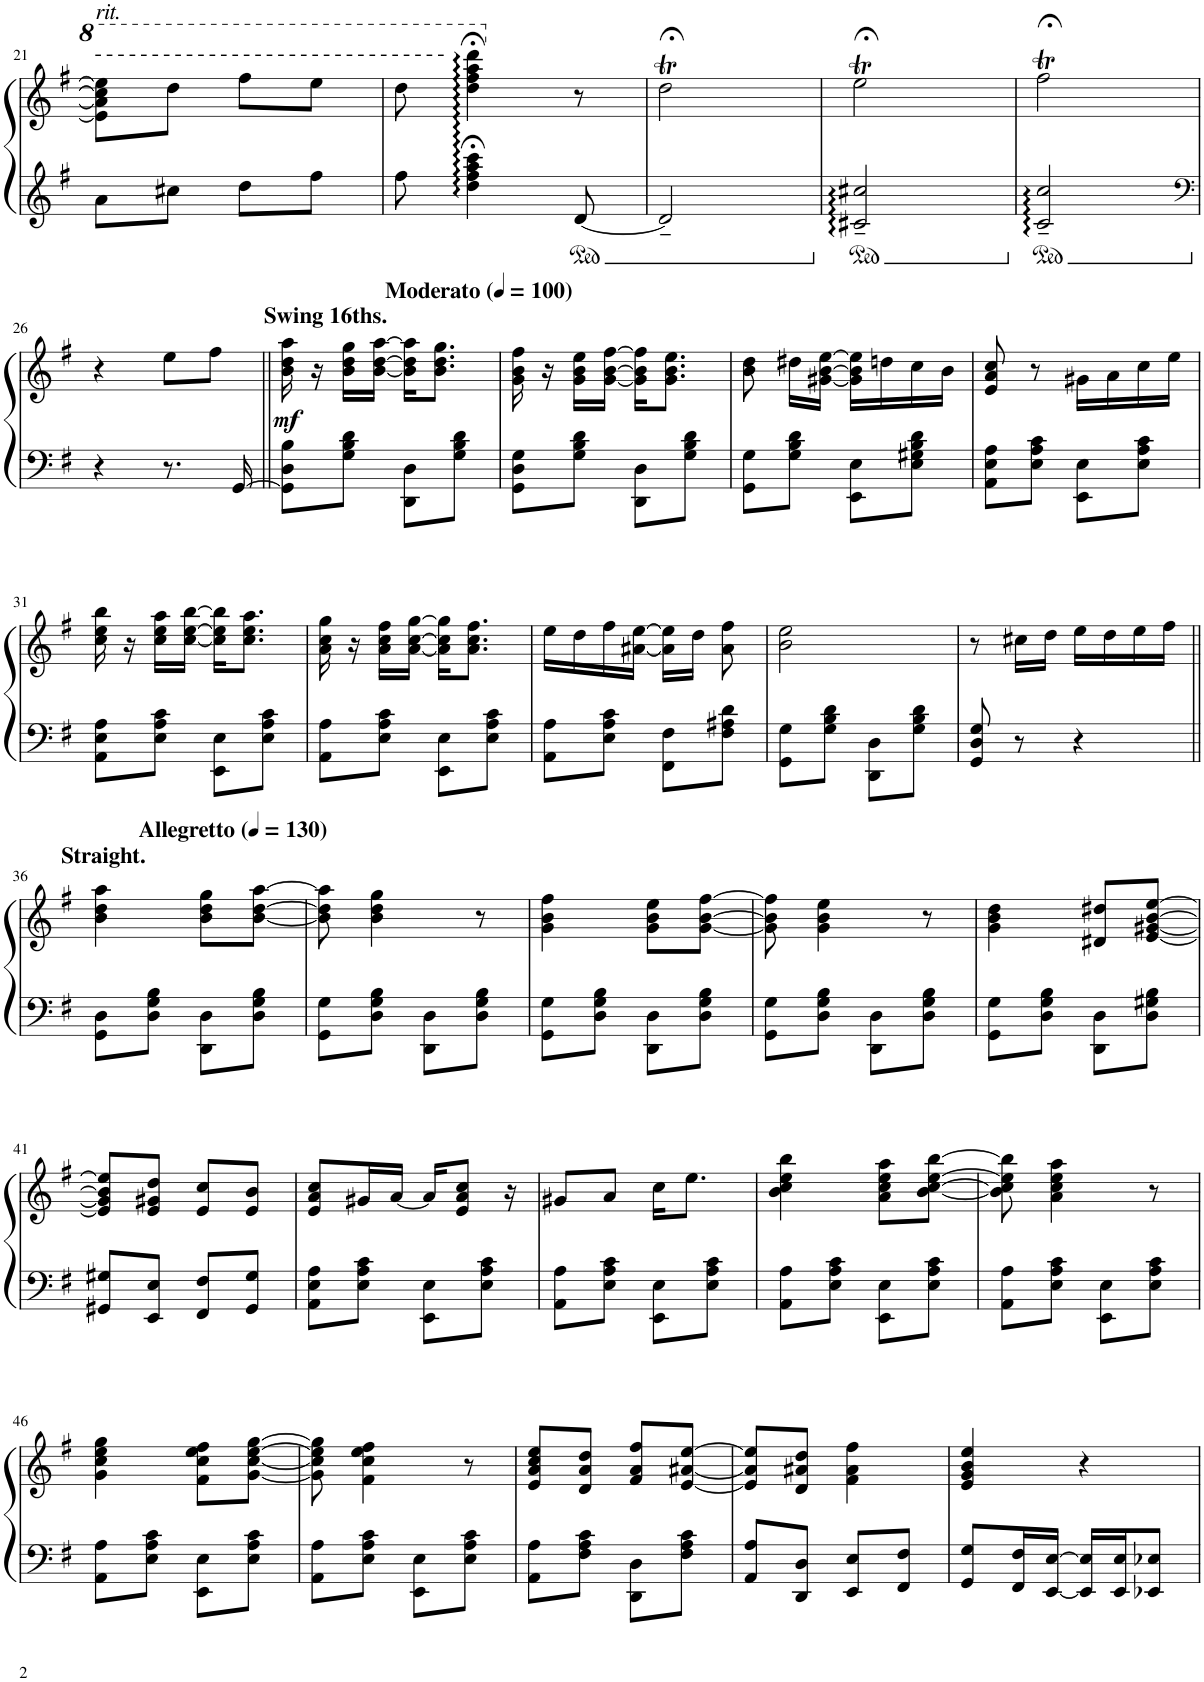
**kern	**kern	**dynam
*part1	*part1	*part1
*staff2	*staff1	*staff1/2
*I"P1	*	*
!!LO:PB:g=z
*clefG2	*clefG2	*
*k[f#]	*k[f#]	*
*G:	*G:	*
*M2/4	*M2/4	*
=21	=21	=21
!	!LO:TX:a:i:t=rit.	!
8a\L	8ee\] 8aa\] 8ccc\] 8eee\]L	.
8cc#X\J	8ddd\J	.
8dd\L	8fff#\L	.
8ff#\J	8eee\J	.
=22	=22	=22
8ff#\	8ddd\	.
4dd\;< 4ff#\;< 4aa\;< 4ccc\;<	4ddd\;< 4fff#\;< 4aaa\;< 4dddd\;<	.
[8d/	8r	.
=23	=23	=23
2d~/]	2dd;<T\	.
=24	=24	=24
2c#X/~ 2cc#X/~	2ee;<T\	.
=25	=25	=25
2c/~ 2cc/~	2ff#;<t\	.
!!LO:LB:g=z
=26	=26	=26
*clefF4	*	*
4r	4r	.
8.r	8ee\L	.
.	8ff#\J	.
[16GG/	.	.
=27||	=27||	=27||
*	*MM100	*
!	!LO:TX:a:B:t=Moderato	!
!	!LO:TX:a:B:t=Swing 16ths.	!
!	!	!LO:DY:b
8GG\] 8D\ 8B\L	16b\ 16dd\ 16aa\	mf
.	16r	.
8G\ 8B\ 8d\J	16b\ 16dd\ 16gg\LL	.
.	[16b\ [16dd\ [16aa\JJ	.
8DD\ 8D\L	16b\] 16dd\] 16aa\]KL	.
.	8.b\ 8.dd\ 8.gg\J	.
8G\ 8B\ 8d\J	.	.
=28	=28	=28
8GG\ 8D\ 8G\L	16g\ 16b\ 16ff#\	.
.	16r	.
8G\ 8B\ 8d\J	16g\ 16b\ 16ee\LL	.
.	[16g\ [16b\ [16ff#\JJ	.
8DD\ 8D\L	16g\] 16b\] 16ff#\]KL	.
.	8.g\ 8.b\ 8.ee\J	.
8G\ 8B\ 8d\J	.	.
=29	=29	=29
8GG\ 8G\L	8b\ 8dd\	.
8G\ 8B\ 8d\J	16dd#X\LL	.
.	[16g#X\ [16b\ [16ee\JJ	.
8EE\ 8E\L	16g#\] 16b\] 16ee\]LL	.
.	16ddn\	.
8E\ 8G#X\ 8B\ 8d\J	16cc\	.
.	16b\JJ	.
=30	=30	=30
8AA\ 8E\ 8A\L	8e/ 8a/ 8cc/	.
8E\ 8A\ 8c\J	8r	.
8EE\ 8E\L	16g#X\LL	.
.	16a\	.
8E\ 8A\ 8c\J	16cc\	.
.	16ee\JJ	.
!!LO:LB:g=z
=31	=31	=31
8AA\ 8E\ 8A\L	16cc\ 16ee\ 16bb\	.
.	16r	.
8E\ 8A\ 8c\J	16cc\ 16ee\ 16aa\LL	.
.	[16cc\ [16ee\ [16bb\JJ	.
8EE\ 8E\L	16cc\] 16ee\] 16bb\]KL	.
.	8.cc\ 8.ee\ 8.aa\J	.
8E\ 8A\ 8c\J	.	.
=32	=32	=32
8AA\ 8A\L	16a\ 16cc\ 16gg\	.
.	16r	.
8E\ 8A\ 8c\J	16a\ 16cc\ 16ff#\LL	.
.	[16a\ [16cc\ [16gg\JJ	.
8EE\ 8E\L	16a\] 16cc\] 16gg\]KL	.
.	8.a\ 8.cc\ 8.ff#\J	.
8E\ 8A\ 8c\J	.	.
=33	=33	=33
8AA\ 8A\L	16ee\LL	.
.	16dd\	.
8E\ 8A\ 8c\J	16ff#\	.
.	[16a#X\ [16ee\JJ	.
8FF#\ 8F#\L	16a#\] 16ee\]LL	.
.	16dd\JJ	.
8F#\ 8A#X\ 8d\J	8a#\ 8ff#\	.
=34	=34	=34
8GG\ 8G\L	2b\ 2ee\	.
8G\ 8B\ 8d\J	.	.
8DD\ 8D\L	.	.
8G\ 8B\ 8d\J	.	.
=35	=35	=35
8GG/ 8D/ 8G/	8r	.
8r	16cc#X\LL	.
.	16dd\JJ	.
4r	16ee\LL	.
.	16dd\	.
.	16ee\	.
.	16ff#\JJ	.
!!LO:LB:g=z
=36||	=36||	=36||
*	*MM130	*
!	!LO:TX:a:B:t=Allegretto	!
!	!LO:TX:a:B:t=Straight.	!
8GG\ 8D\L	4b\ 4dd\ 4aa\	.
8D\ 8G\ 8B\J	.	.
8DD\ 8D\L	8b\ 8dd\ 8gg\L	.
8D\ 8G\ 8B\J	[8b\ [8dd\ [8aa\J	.
=37	=37	=37
8GG\ 8G\L	8b\] 8dd\] 8aa\]	.
8D\ 8G\ 8B\J	4b\ 4dd\ 4gg\	.
8DD\ 8D\L	.	.
8D\ 8G\ 8B\J	8r	.
=38	=38	=38
8GG\ 8G\L	4g\ 4b\ 4ff#\	.
8D\ 8G\ 8B\J	.	.
8DD\ 8D\L	8g\ 8b\ 8ee\L	.
8D\ 8G\ 8B\J	[8g\ [8b\ [8ff#\J	.
=39	=39	=39
8GG\ 8G\L	8g\] 8b\] 8ff#\]	.
8D\ 8G\ 8B\J	4g\ 4b\ 4ee\	.
8DD\ 8D\L	.	.
8D\ 8G\ 8B\J	8r	.
=40	=40	=40
8GG\ 8G\L	4g\ 4b\ 4dd\	.
8D\ 8G\ 8B\J	.	.
8DD\ 8D\L	8d#X/ 8dd#X/L	.
8D\ 8G#X\ 8B\J	[8e/ [8g#X/ [8b/ [8ee/J	.
!!LO:LB:g=z
=41	=41	=41
8GG#X/ 8G#X/L	8e/] 8g#/] 8b/] 8ee/]L	.
8EE/ 8E/J	8e/ 8g#X/ 8dd/J	.
8FF#/ 8F#/L	8e/ 8cc/L	.
8GG#/ 8G#/J	8e/ 8b/J	.
=42	=42	=42
8AA\ 8E\ 8A\L	8e/ 8a/ 8cc/L	.
8E\ 8A\ 8c\J	16g#X/L	.
.	[16a/JJ	.
8EE\ 8E\L	16a/KL]	.
.	8e/ 8a/ 8cc/J	.
8E\ 8A\ 8c\J	.	.
.	16r	.
=43	=43	=43
8AA\ 8A\L	8g#X/L	.
8E\ 8A\ 8c\J	8a/J	.
8EE\ 8E\L	16cc\KL	.
.	8.ee\J	.
8E\ 8A\ 8c\J	.	.
=44	=44	=44
8AA\ 8A\L	4b\ 4cc\ 4ee\ 4bb\	.
8E\ 8A\ 8c\J	.	.
8EE\ 8E\L	8a\ 8cc\ 8ee\ 8aa\L	.
8E\ 8A\ 8c\J	[8b\ [8cc\ [8ee\ [8bb\J	.
=45	=45	=45
8AA\ 8A\L	8b\] 8cc\] 8ee\] 8bb\]	.
8E\ 8A\ 8c\J	4a\ 4cc\ 4ee\ 4aa\	.
8EE\ 8E\L	.	.
8E\ 8A\ 8c\J	8r	.
!!LO:LB:g=z
=46	=46	=46
8AA\ 8A\L	4g\ 4cc\ 4ee\ 4gg\	.
8E\ 8A\ 8c\J	.	.
8EE\ 8E\L	8f#\ 8cc\ 8ee\ 8ff#\L	.
8E\ 8A\ 8c\J	[8g\ [8cc\ [8ee\ [8gg\J	.
=47	=47	=47
8AA\ 8A\L	8g\] 8cc\] 8ee\] 8gg\]	.
8E\ 8A\ 8c\J	4f#\ 4cc\ 4ee\ 4ff#\	.
8EE\ 8E\L	.	.
8E\ 8A\ 8c\J	8r	.
=48	=48	=48
8AA\ 8A\L	8e/ 8a/ 8cc/ 8ee/L	.
8F#\ 8A\ 8c\J	8d/ 8a/ 8dd/J	.
8DD\ 8D\L	8f#/ 8a/ 8ff#/L	.
8F#\ 8A\ 8c\J	[8e/ [8a#X/ [8ee/J	.
=49	=49	=49
8AA/ 8A/L	8e/] 8a#/] 8ee/]L	.
8DD/ 8D/J	8d/ 8a#X/ 8dd/J	.
8EE/ 8E/L	4f#\ 4a#\ 4ff#\	.
8FF#/ 8F#/J	.	.
=50	=50	=50
8GG/ 8G/L	4e/ 4g/ 4b/ 4ee/	.
16FF#/ 16F#/L	.	.
[16EE/ [16E/JJ	.	.
16EE/] 16E/]LL	4r	.
16EE/ 16E/J	.	.
8EE-X/ 8E-X/J	.	.
=	=	=
*-	*-	*-
